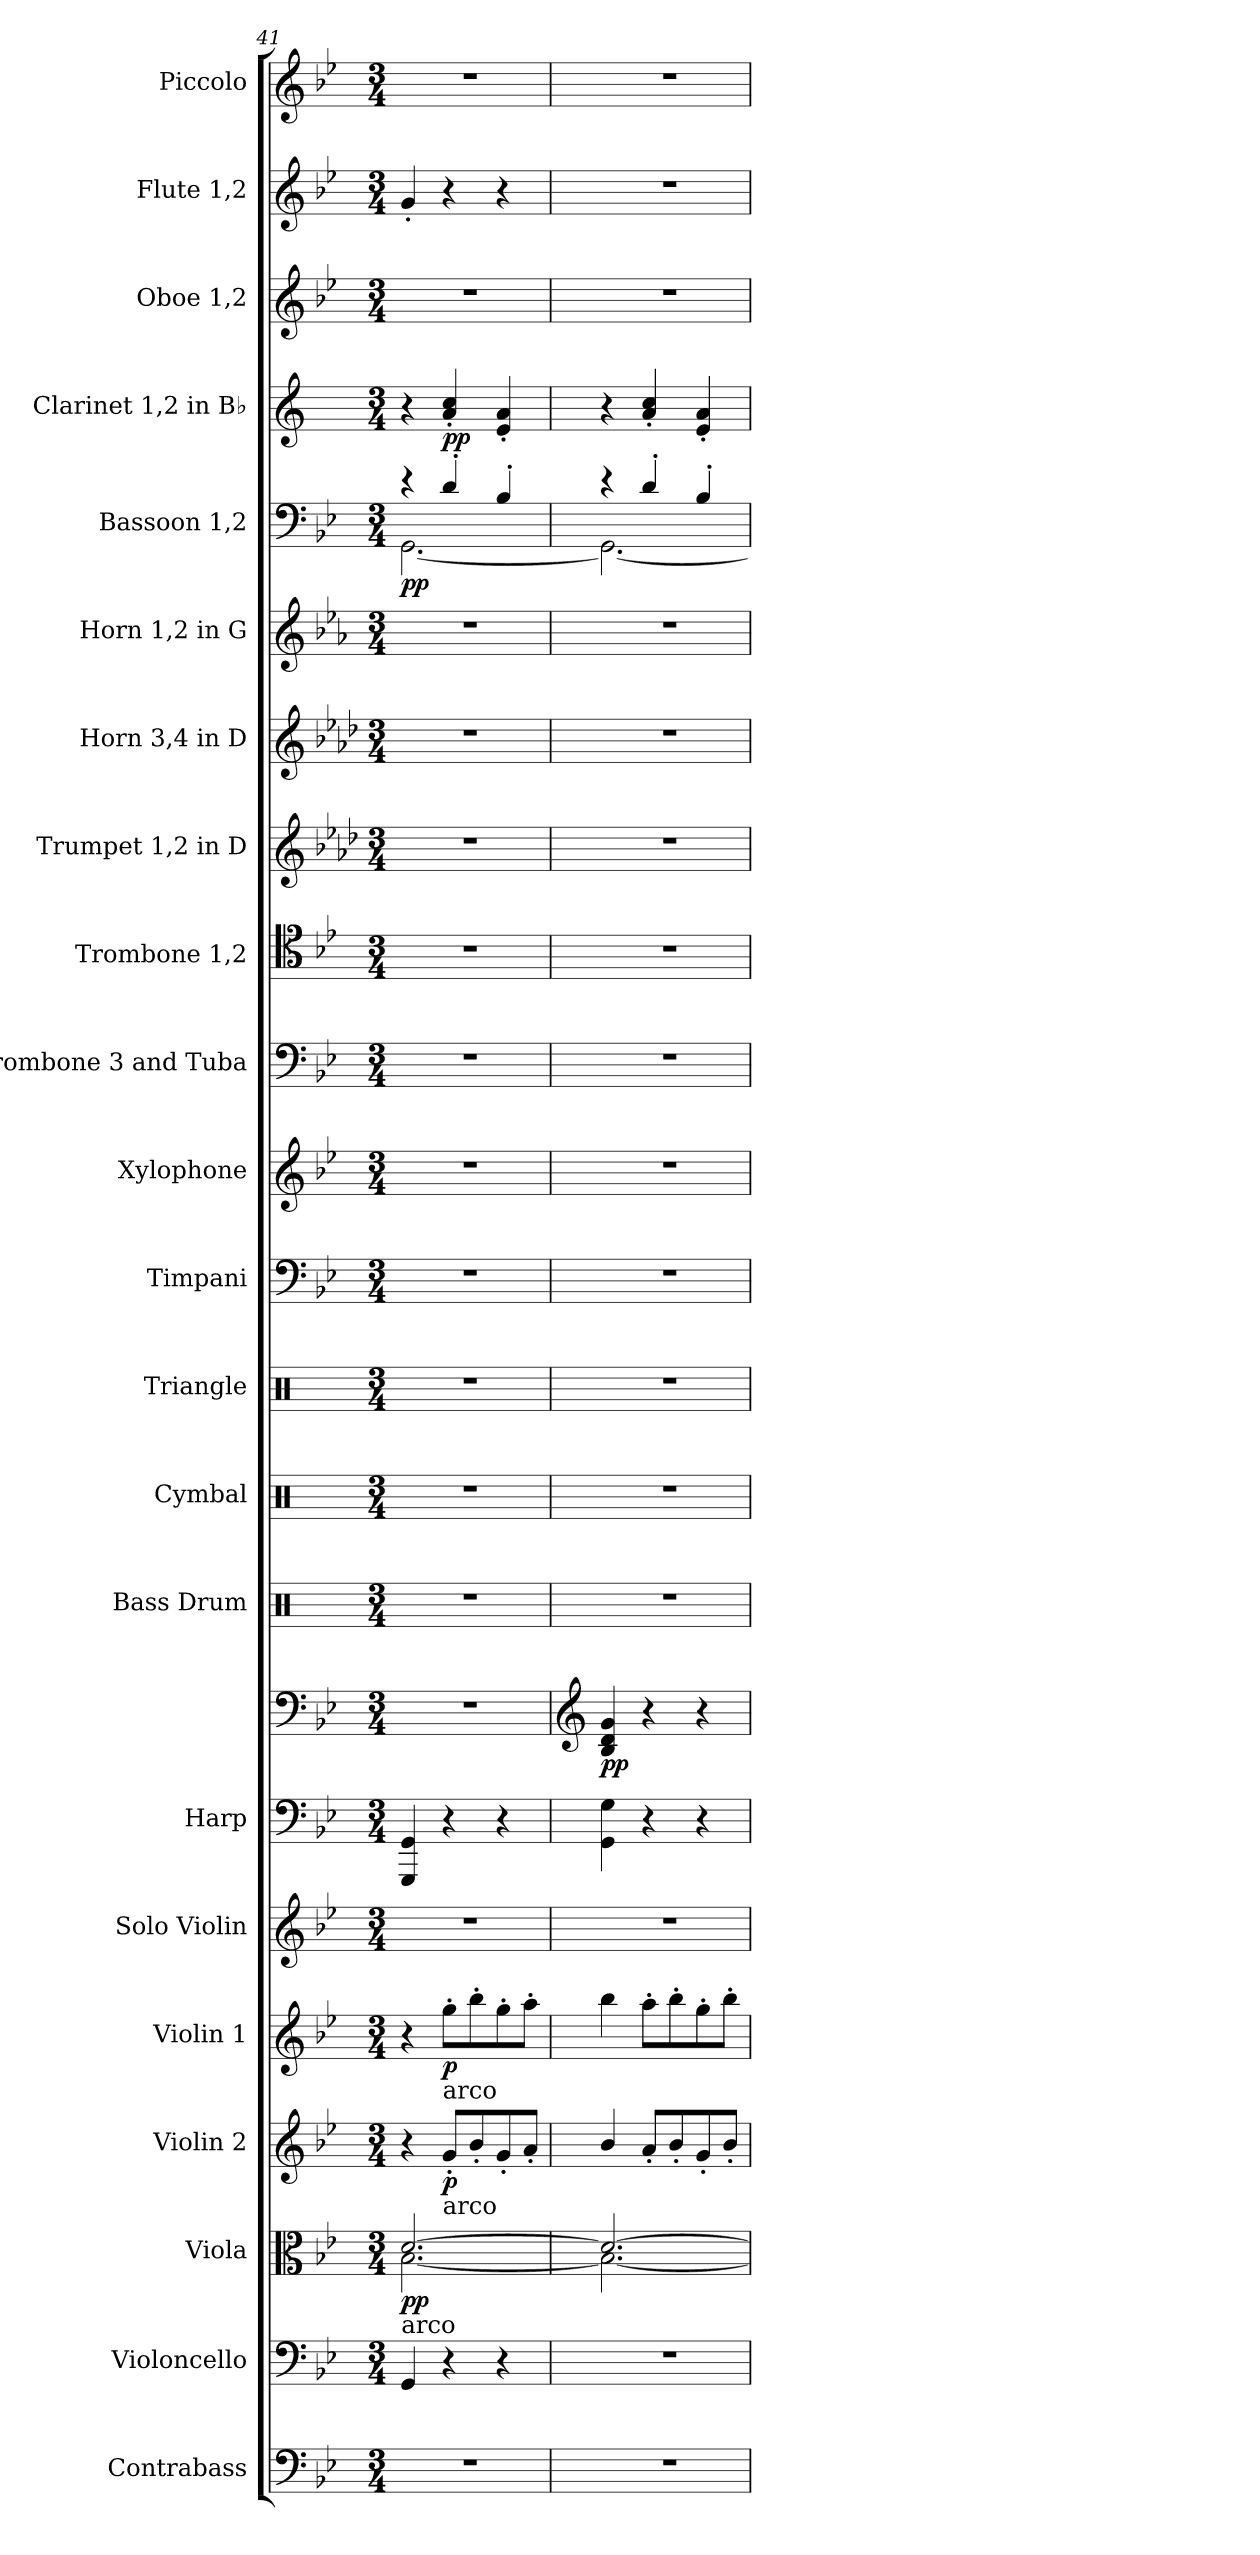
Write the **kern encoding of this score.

**kern	**kern	**kern	**dynam	**kern	**dynam	**kern	**dynam	**kern	**kern	**kern	**dynam	**kern	**kern	**kern	**kern	**kern	**kern	**kern	**kern	**kern	**kern	**kern	**dynam	**kern	**dynam	**kern	**kern	**kern
*part22	*part21	*part20	*part20	*part19	*part19	*part18	*part18	*part17	*part16	*part16	*part16	*part15	*part14	*part13	*part12	*part11	*part10	*part9	*part8	*part7	*part6	*part5	*part5	*part4	*part4	*part3	*part2	*part1
*staff23	*staff22	*staff21	*staff21	*staff20	*staff20	*staff19	*staff19	*staff18	*staff17	*staff16	*staff16/17	*staff15	*staff14	*staff13	*staff12	*staff11	*staff10	*staff9	*staff8	*staff7	*staff6	*staff5	*staff5	*staff4	*staff4	*staff3	*staff2	*staff1
*I"Contrabass	*I"Violoncello	*I"Viola	*	*I"Violin 2	*	*I"Violin 1	*	*I"Solo Violin	*I"Harp	*	*	*I"Bass Drum	*I"Cymbal	*I"Triangle	*I"Timpani	*I"Xylophone	*I"Trombone 3 and Tuba	*I"Trombone 1,2	*I"Trumpet 1,2 in D	*I"Horn 3,4 in D	*I"Horn 1,2 in G	*I"Bassoon 1,2	*	*I"Clarinet 1,2 in B♭	*	*I"Oboe 1,2	*I"Flute 1,2	*I"Piccolo
*I'Cb.	*I'Vc.	*I'Vla.	*	*I'Vln. 2	*	*I'Vln. 1	*	*I'Solo Vln.	*I'Hrp.	*	*	*I'B.D	*I'Cym.	*I'Trgl.	*I'Timp.	*I'Xyl.	*I'Tbn. 3 and Tba.	*I'Tbn. 1,2	*I'Tpt. 1,2 in D	*I'Hn. 3,4 in D	*I'Hn. 1,2 in G	*I'Bsn. 1,2	*	*I'Cl. 1,2 in B♭	*	*I'Ob. 1,2	*I'Fl. 1,2	*I'Picc.
*clefF4	*clefF4	*clefC3	*	*clefG2	*	*clefG2	*	*clefG2	*clefF4	*clefF4	*	*clefX	*clefX	*clefX	*clefF4	*clefG2	*clefF4	*clefC4	*clefG2	*clefG2	*clefG2	*clefF4	*	*clefG2	*	*clefG2	*clefG2	*clefG2
*ITrd7c12	*	*	*	*	*	*	*	*	*	*	*	*	*	*	*	*ITrd-7c-12	*	*	*ITrd-1c-2	*ITrd6c10	*ITrd3c5	*	*	*ITrd1c2	*	*	*	*ITrd-7c-12
*k[b-e-]	*k[b-e-]	*k[b-e-]	*	*k[b-e-]	*	*k[b-e-]	*	*k[b-e-]	*k[b-e-]	*k[b-e-]	*	*k[]	*k[]	*k[]	*k[b-e-]	*k[b-e-]	*k[b-e-]	*k[b-e-]	*k[b-e-]	*k[b-e-]	*k[b-e-]	*k[b-e-]	*	*k[b-e-]	*	*k[b-e-]	*k[b-e-]	*k[b-e-]
*M3/4	*M3/4	*M3/4	*	*M3/4	*	*M3/4	*	*M3/4	*M3/4	*M3/4	*	*M3/4	*M3/4	*M3/4	*M3/4	*M3/4	*M3/4	*M3/4	*M3/4	*M3/4	*M3/4	*M3/4	*	*M3/4	*	*M3/4	*M3/4	*M3/4
=41	=41	=41	=41	=41	=41	=41	=41	=41	=41	=41	=41	=41	=41	=41	=41	=41	=41	=41	=41	=41	=41	=41	=41	=41	=41	=41	=41	=41
*	*	*^	*	*	*	*	*	*	*	*	*	*	*	*	*	*	*	*	*	*	*	*^	*	*	*	*	*	*
!	!	!LO:TX:b:t=arco	!	!	!	!	!	!	!	!	!	!	!	!	!	!	!	!	!	!	!	!	!	!	!	!	!	!	!	!
!	!	!	!	!LO:DY:b	!	!	!	!	!	!	!	!	!	!	!	!	!	!	!	!	!	!	!	!	!LO:DY:b	!	!	!	!	!
2.r	4GG/	[2.d/	[2.B-\	pp	4r	.	4r	.	2.r	4GGG/ 4GG/	2.r	.	2.r	2.r	2.r	2.r	2.r	2.r	2.r	2.r	2.r	2.r	4r	[2.GG\	pp	4r	.	2.r	4g'/	2.r
!	!	!	!	!	!	!	!LO:TX:b:t=arco	!	!	!	!	!	!	!	!	!	!	!	!	!	!	!	!	!	!	!	!	!	!	!
!	!	!	!	!	!LO:TX:b:t=arco	!	!	!	!	!	!	!	!	!	!	!	!	!	!	!	!	!	!	!	!	!	!	!	!	!
!	!	!	!	!	!	!LO:DY:b	!	!LO:DY:b	!	!	!	!	!	!	!	!	!	!	!	!	!	!	!	!	!	!	!LO:DY:b	!	!	!
.	4r	.	.	.	8g'/L	p	8gg'\L	p	.	4r	.	.	.	.	.	.	.	.	.	.	.	.	4d'/	.	.	4g/' 4b-/'	pp	.	4r	.
.	.	.	.	.	8b-'/	.	8bb-'\	.	.	.	.	.	.	.	.	.	.	.	.	.	.	.	.	.	.	.	.	.	.	.
.	4r	.	.	.	8g'/	.	8gg'\	.	.	4r	.	.	.	.	.	.	.	.	.	.	.	.	4B-'/	.	.	4d/' 4g/'	.	.	4r	.
.	.	.	.	.	8a'/J	.	8aa'\J	.	.	.	.	.	.	.	.	.	.	.	.	.	.	.	.	.	.	.	.	.	.	.
=42	=42	=42	=42	=42	=42	=42	=42	=42	=42	=42	=42	=42	=42	=42	=42	=42	=42	=42	=42	=42	=42	=42	=42	=42	=42	=42	=42	=42	=42	=42
*	*	*	*	*	*	*	*	*	*	*	*clefG2	*	*	*	*	*	*	*	*	*	*	*	*	*	*	*	*	*	*	*
!	!	!	!	!	!	!	!	!	!	!	!	!LO:DY:b	!	!	!	!	!	!	!	!	!	!	!	!	!	!	!	!	!	!
2.r	2.r	2.d/_	2.B-\_	.	4b-/	.	4bb-\	.	2.r	4GG\ 4G\	4B-/ 4d/ 4g/	pp	2.r	2.r	2.r	2.r	2.r	2.r	2.r	2.r	2.r	2.r	4r	2.GG\_	.	4r	.	2.r	2.r	2.r
.	.	.	.	.	8a'/L	.	8aa'\L	.	.	4r	4r	.	.	.	.	.	.	.	.	.	.	.	4d'/	.	.	4g/' 4b-/'	.	.	.	.
.	.	.	.	.	8b-'/	.	8bb-'\	.	.	.	.	.	.	.	.	.	.	.	.	.	.	.	.	.	.	.	.	.	.	.
.	.	.	.	.	8g'/	.	8gg'\	.	.	4r	4r	.	.	.	.	.	.	.	.	.	.	.	4B-'/	.	.	4d/' 4g/'	.	.	.	.
.	.	.	.	.	8b-'/J	.	8bb-'\J	.	.	.	.	.	.	.	.	.	.	.	.	.	.	.	.	.	.	.	.	.	.	.
*	*	*v	*v	*	*	*	*	*	*	*	*	*	*	*	*	*	*	*	*	*	*	*	*v	*v	*	*	*	*	*	*
=	=	=	=	=	=	=	=	=	=	=	=	=	=	=	=	=	=	=	=	=	=	=	=	=	=	=	=	=
*-	*-	*-	*-	*-	*-	*-	*-	*-	*-	*-	*-	*-	*-	*-	*-	*-	*-	*-	*-	*-	*-	*-	*-	*-	*-	*-	*-	*-
